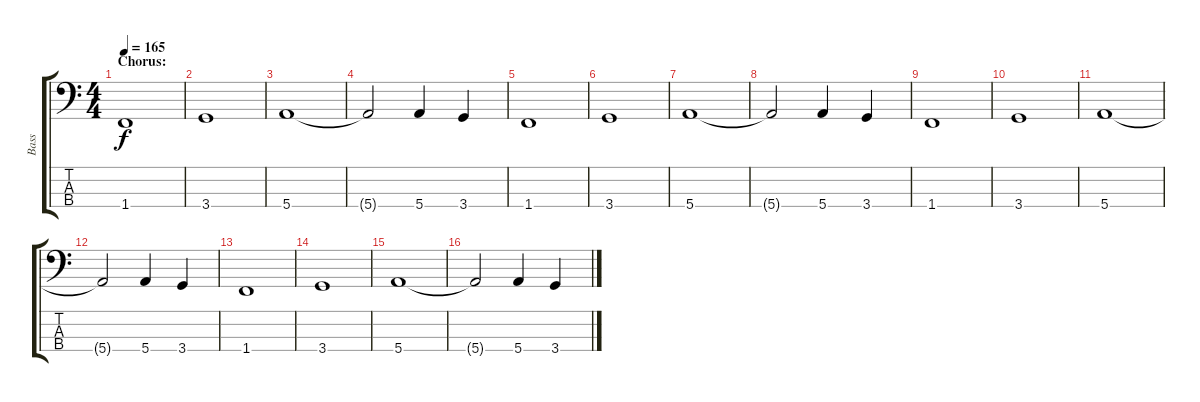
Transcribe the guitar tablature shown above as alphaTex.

\track ("Bass" "Bass") {instrument electricbassfinger}
\staff {score tabs}
\tuning (G2 D2 A1 E1) {hide}
\ts (4 4)
\section ("" "Chorus:")
\tempo 165
\clef f4
\ks c
1.4.1{dy f} |
3.4.1 |
5.4.1 |
5.4{t}.2 5.4.4 3.4.4 |
1.4.1 |
3.4.1 |
5.4.1 |
5.4{t}.2 5.4.4 3.4.4 |
1.4.1 |
3.4.1 |
5.4.1 |
5.4{t}.2 5.4.4 3.4.4 |
1.4.1 |
3.4.1 |
5.4.1 |
5.4{t}.2 5.4.4 3.4.4
